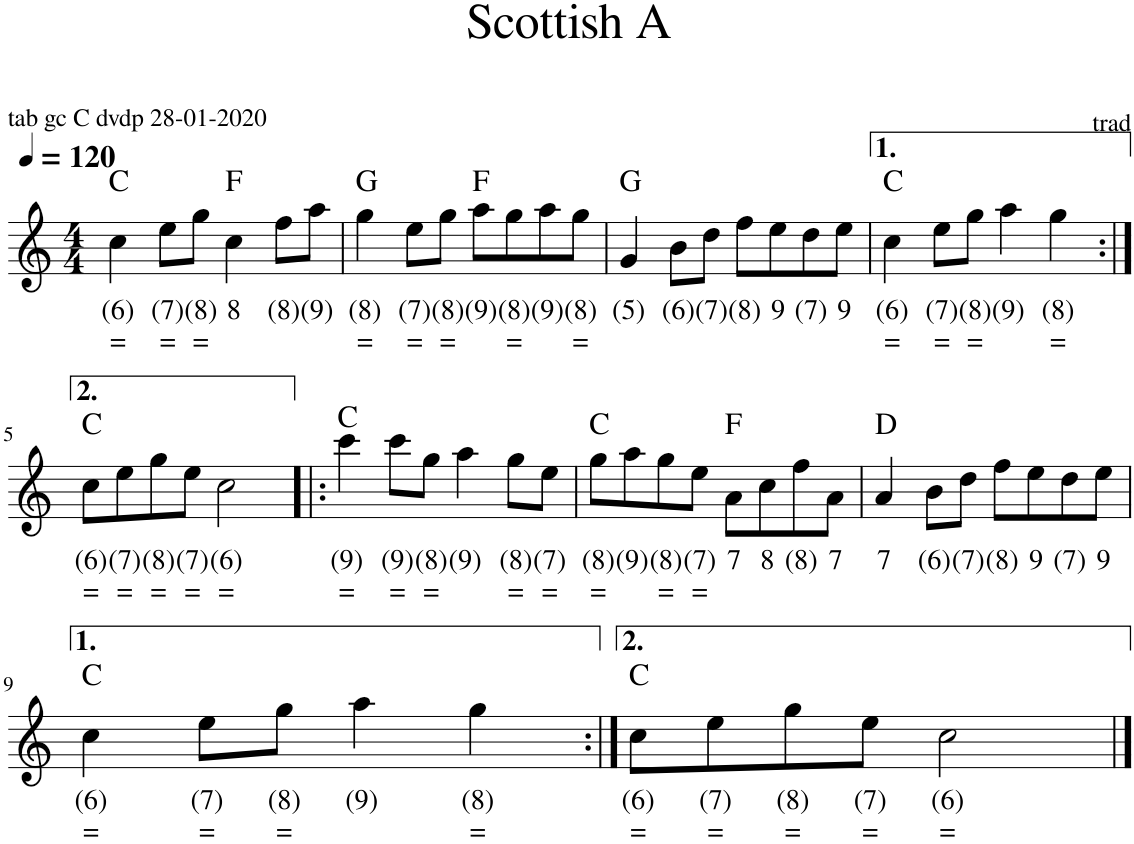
**kern	**text	**text	**harte
*part1	*part1	*part1	*part1
*staff1	*staff1	*staff1	*
*I"Piano	*	*	*
*I'Pno.	*	*	*
*clefG2	*	*	*
*k[]	*	*	*
*M4/4	*	*	*
*MM120	*	*	*
=1	=1	=1	=1
!	!LO:LY:b	!LO:LY:b	!
4cc\	(6)	=	C:maj
!	!LO:LY:b	!LO:LY:b	!
8ee\L	(7)	=	.
!	!LO:LY:b	!LO:LY:b	!
8gg\J	(8)	=	.
!	!LO:LY:b	!	!
4cc\	8	.	F:maj
!	!LO:LY:b	!	!
8ff\L	(8)	.	.
!	!LO:LY:b	!	!
8aa\J	(9)	.	.
=2	=2	=2	=2
!	!LO:LY:b	!LO:LY:b	!
4gg\	(8)	=	G:maj
!	!LO:LY:b	!LO:LY:b	!
8ee\L	(7)	=	.
!	!LO:LY:b	!LO:LY:b	!
8gg\J	(8)	=	.
!	!LO:LY:b	!	!
8aa\L	(9)	.	F:maj
!	!LO:LY:b	!LO:LY:b	!
8gg\	(8)	=	.
!	!LO:LY:b	!	!
8aa\	(9)	.	.
!	!LO:LY:b	!LO:LY:b	!
8gg\J	(8)	=	.
=3	=3	=3	=3
!	!LO:LY:b	!	!
4g/	(5)	.	G:maj
!	!LO:LY:b	!	!
8b\L	(6)	.	.
!	!LO:LY:b	!	!
8dd\J	(7)	.	.
!	!LO:LY:b	!	!
8ff\L	(8)	.	.
!	!LO:LY:b	!	!
8ee\	9	.	.
!	!LO:LY:b	!	!
8dd\	(7)	.	.
!	!LO:LY:b	!	!
8ee\J	9	.	.
=4	=4	=4	=4
!	!LO:LY:b	!LO:LY:b	!
4cc\	(6)	=	C:maj
!	!LO:LY:b	!LO:LY:b	!
8ee\L	(7)	=	.
!	!LO:LY:b	!LO:LY:b	!
8gg\J	(8)	=	.
!	!LO:LY:b	!	!
4aa\	(9)	.	.
!	!LO:LY:b	!LO:LY:b	!
4gg\	(8)	=	.
!!LO:LB:g=z
=5:|!	=5:|!	=5:|!	=5:|!
!	!LO:LY:b	!LO:LY:b	!
8cc\L	(6)	=	C:maj
!	!LO:LY:b	!LO:LY:b	!
8ee\	(7)	=	.
!	!LO:LY:b	!LO:LY:b	!
8gg\	(8)	=	.
!	!LO:LY:b	!LO:LY:b	!
8ee\J	(7)	=	.
!	!LO:LY:b	!LO:LY:b	!
2cc\	(6)	=	.
=6!|:	=6!|:	=6!|:	=6!|:
!	!LO:LY:b	!LO:LY:b	!
4ccc\	(9)	=	C:maj
!	!LO:LY:b	!LO:LY:b	!
8ccc\L	(9)	=	.
!	!LO:LY:b	!LO:LY:b	!
8gg\J	(8)	=	.
!	!LO:LY:b	!	!
4aa\	(9)	.	.
!	!LO:LY:b	!LO:LY:b	!
8gg\L	(8)	=	.
!	!LO:LY:b	!LO:LY:b	!
8ee\J	(7)	=	.
=7	=7	=7	=7
!	!LO:LY:b	!LO:LY:b	!
8gg\L	(8)	=	C:maj
!	!LO:LY:b	!	!
8aa\	(9)	.	.
!	!LO:LY:b	!LO:LY:b	!
8gg\	(8)	=	.
!	!LO:LY:b	!LO:LY:b	!
8ee\J	(7)	=	.
!	!LO:LY:b	!	!
8a\L	7	.	F:maj
!	!LO:LY:b	!	!
8cc\	8	.	.
!	!LO:LY:b	!	!
8ff\	(8)	.	.
!	!LO:LY:b	!	!
8a\J	7	.	.
=8	=8	=8	=8
!	!LO:LY:b	!	!
4a/	7	.	D:maj
!	!LO:LY:b	!	!
8b\L	(6)	.	.
!	!LO:LY:b	!	!
8dd\J	(7)	.	.
!	!LO:LY:b	!	!
8ffn\L	(8)	.	.
!	!LO:LY:b	!	!
8ee\	9	.	.
!	!LO:LY:b	!	!
8dd\	(7)	.	.
!	!LO:LY:b	!	!
8ee\J	9	.	.
!!LO:LB:g=z
=9	=9	=9	=9
!	!LO:LY:b	!LO:LY:b	!
4cc\	(6)	=	C:maj
!	!LO:LY:b	!LO:LY:b	!
8ee\L	(7)	=	.
!	!LO:LY:b	!LO:LY:b	!
8gg\J	(8)	=	.
!	!LO:LY:b	!	!
4aa\	(9)	.	.
!	!LO:LY:b	!LO:LY:b	!
4gg\	(8)	=	.
=10:|!	=10:|!	=10:|!	=10:|!
!	!LO:LY:b	!LO:LY:b	!
8cc\L	(6)	=	C:maj
!	!LO:LY:b	!LO:LY:b	!
8ee\	(7)	=	.
!	!LO:LY:b	!LO:LY:b	!
8gg\	(8)	=	.
!	!LO:LY:b	!LO:LY:b	!
8ee\J	(7)	=	.
!	!LO:LY:b	!LO:LY:b	!
2cc\	(6)	=	.
==	==	==	==
*-	*-	*-	*-
